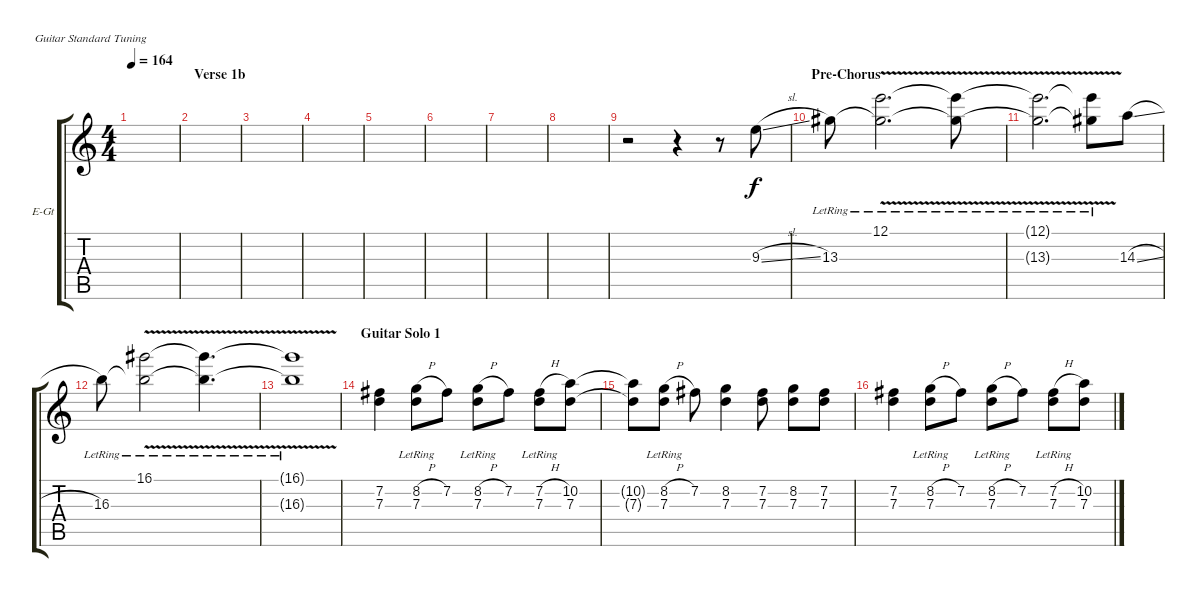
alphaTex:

\defaultSystemsLayout 4
\bracketExtendMode groupsimilarinstruments
\firstSystemTrackNameOrientation horizontal
\otherSystemsTrackNameOrientation horizontal
\track ("Lead Guitar (Drive)" "E-Gt") {instrument overdrivenguitar}
\staff {score tabs}
\tuning (E4 B3 G3 D3 A2 E2)
\ts (4 4)
\tempo 164
\clef g2
\ks c
|
\section ("" "Verse 1b")
|
|
|
|
|
|
|
r.2 r.4 r.8 9.3{sl}.8 |
\section ("" "Pre-Chorus")
13.3{lr}.8 (12.1{v lr} 13.3{lr t}).2{d} (12.1{v t} 13.3{lr t}).8 |
(12.1{v t} 13.3{lr t}).2{d} (12.1{v t} 13.3{lr t}).8 14.3{sl}.8 |
16.3{lr}.8 (16.1{v} 16.3{lr t}).2 (16.1{v t} 16.3{lr t}).4{d} |
(16.1{v t} 16.3{lr t}).1 |
\section ("" "Guitar Solo 1")
(7.3 7.2).4 (8.2{h} 7.3{lr}).8 7.2.8 (8.2{h} 7.3{lr}).8 7.2.8 (7.2{h} 7.3{lr}).8 (10.2 7.3).8 |
(7.3{t} 10.2{t}).8 (8.2{h} 7.3{lr}).8 7.2.8 (8.2 7.3).4 (7.2 7.3).8 (8.2 7.3).8 (7.2 7.3).8 |
(7.3 7.2).4 (8.2{h} 7.3{lr}).8 7.2.8 (8.2{h} 7.3{lr}).8 7.2.8 (7.2{h} 7.3{lr}).8 (10.2 7.3).8
